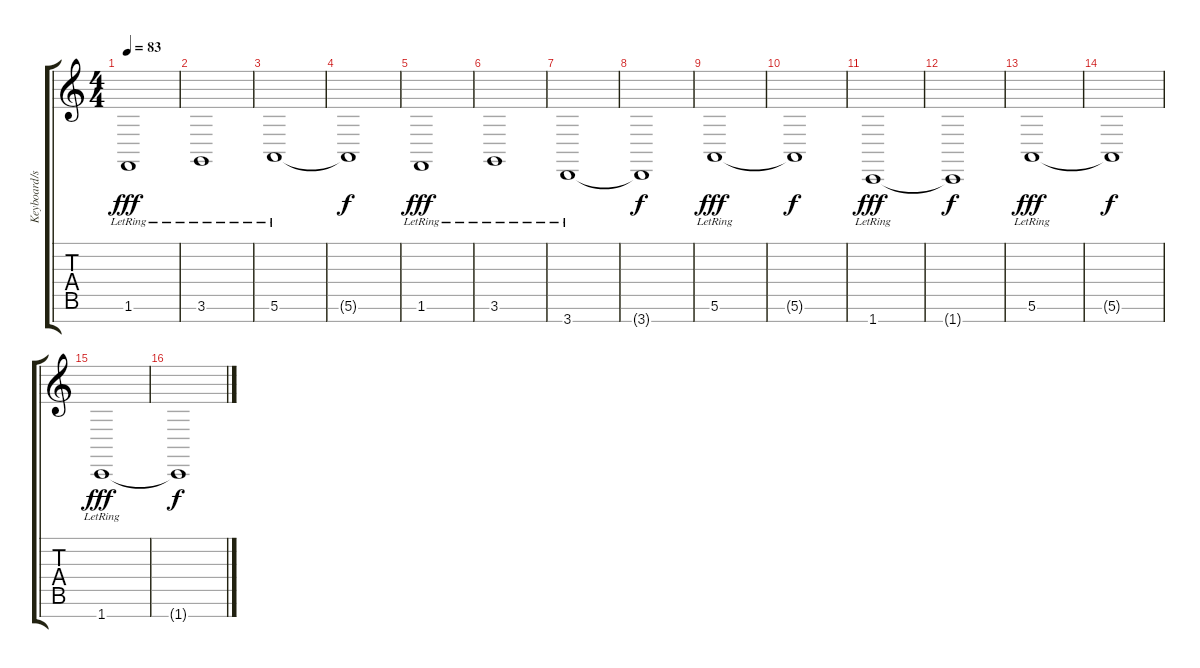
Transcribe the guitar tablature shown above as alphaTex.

\track ("Keyboard/s" "Keyboard/s") {instrument cello}
\staff {score tabs}
\tuning (E4 B3 G3 D3 A2 E2 B1) {hide}
\ts (4 4)
\tempo 83
\clef g2
\ks c
1.6{lr}.1{dy fff} |
3.6{lr}.1 |
5.6{lr}.1 |
5.6{t}.1{dy f} |
1.6{lr}.1{dy fff} |
3.6{lr}.1 |
3.7{lr}.1 |
3.7{t}.1{dy f} |
5.6{lr}.1{dy fff} |
5.6{t}.1{dy f} |
1.7{lr}.1{dy fff} |
1.7{t}.1{dy f} |
5.6{lr}.1{dy fff} |
5.6{t}.1{dy f} |
1.7{lr}.1{dy fff} |
1.7{t}.1{dy f}
